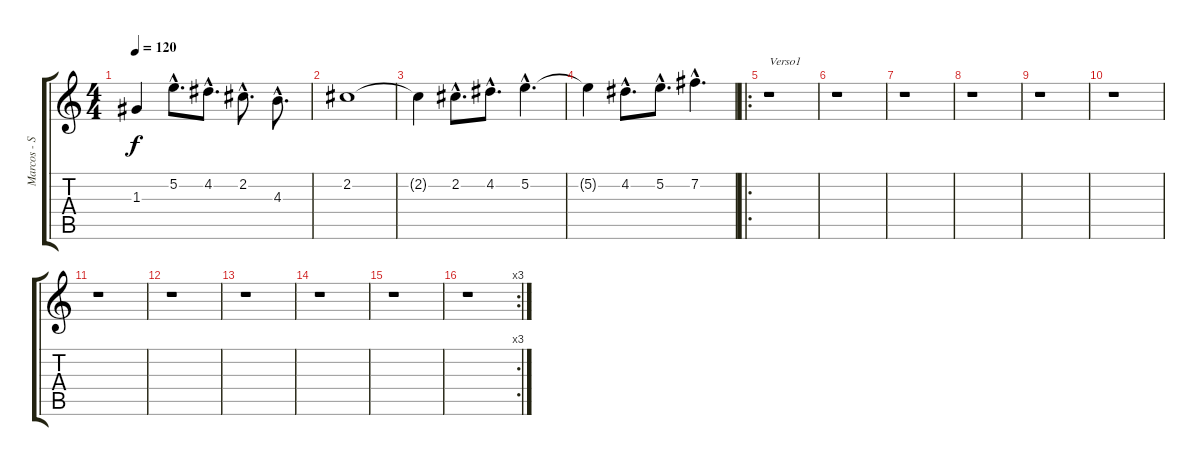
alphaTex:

\track ("Marcos - Solos" "Marcos - S") {instrument distortionguitar}
\staff {score tabs}
\tuning (E4 B3 G3 D3 A2 E2) {hide}
\ts (4 4)
\tempo 120
\clef g2
\ks c
1.3{t}.4{dy f} 5.2{hac}.8{d} 4.2{hac}.8{d} 2.2{hac}.8{d} 4.3{hac}.8{d} |
2.2.1 |
2.2{t}.4 2.2{hac}.8{d} 4.2{hac}.8{d} 5.2{hac}.4{d} |
5.2{t}.4 4.2{hac}.8{d} 5.2{hac}.8{d} 7.2{hac}.4{d} |
\ro
r.1{txt "Verso1"} |
r.1 |
r.1 |
r.1 |
r.1 |
r.1 |
r.1 |
r.1 |
r.1 |
r.1 |
r.1 |
\rc 3
r.1
